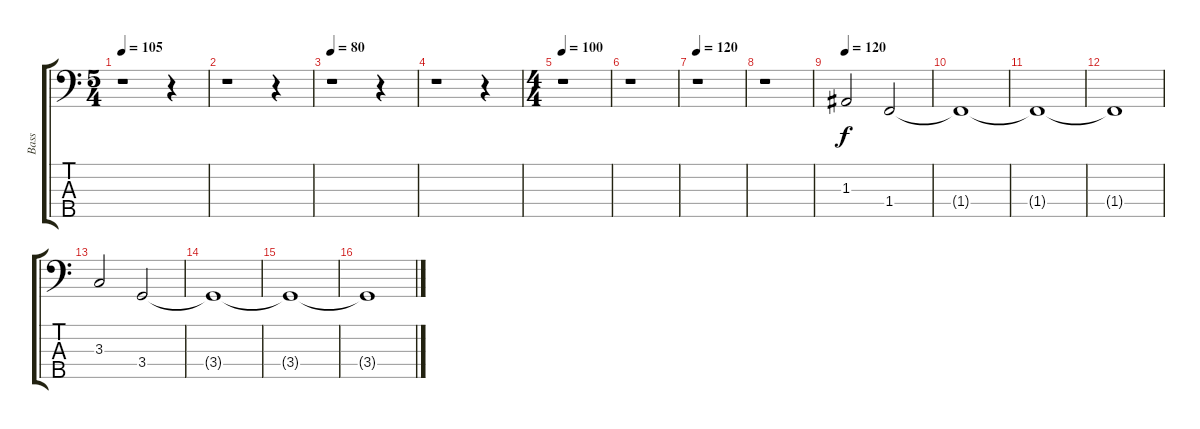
\track ("Bass" "Bass") {instrument electricbassfinger}
\staff {score tabs}
\tuning (G2 D2 A1 E1 B0) {hide}
\ts (5 4)
\tempo 105
\tempo 60
\tempo 105
\clef f4
\ks c
r.1{dy f instrument electricbassfinger} r.4 |
r.1 r.4 |
\tempo 80
r.1 r.4 |
r.1 r.4 |
\ts (4 4)
\tempo 100
r.1 |
r.1 |
\tempo 120
r.1 |
r.1 |
\tempo 120
1.3.2 1.4.2 |
1.4{t}.1 |
1.4{t}.1 |
1.4{t}.1 |
3.3.2 3.4.2 |
3.4{t}.1 |
3.4{t}.1 |
3.4{t}.1
